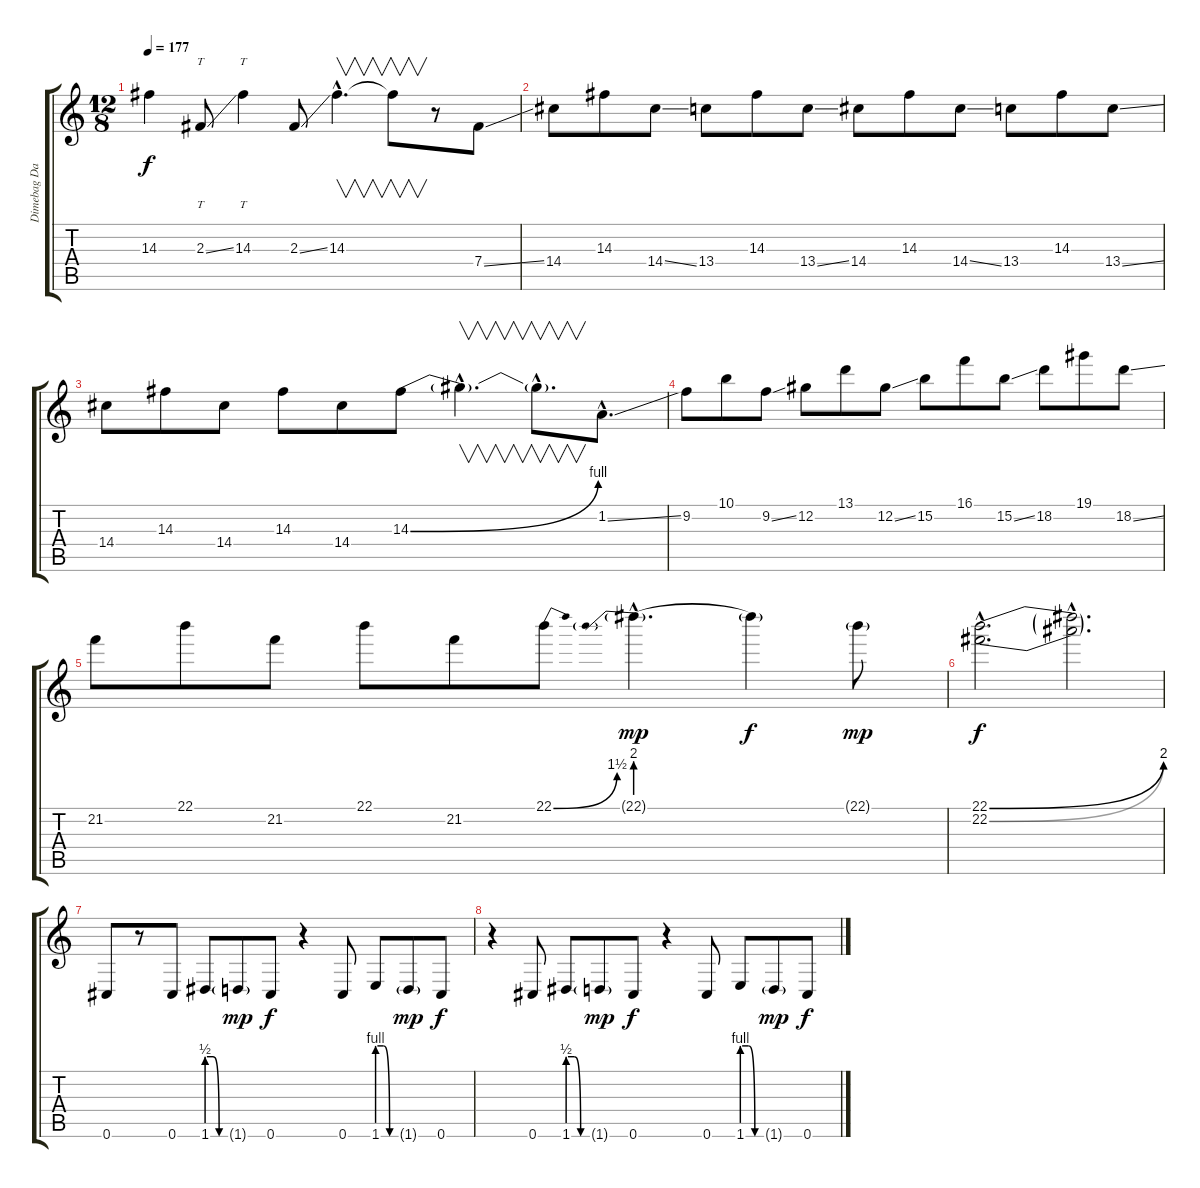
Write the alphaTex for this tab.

\track ("Dimebag Darrell" "Dimebag Da") {instrument distortionguitar}
\staff {score tabs}
\tuning (Db4 Ab3 E3 B2 Gb2 Db2) {hide}
\ts (12 8)
\tempo 177
\clef g2
\ks c
14.3.4{dy f} 2.3{ss}.8{tt} 14.3.4{tt} 2.3{ss}.8 14.3{hac}.4{v d} 14.3{t}.8{v} r.8 7.4{ss}.8 |
14.4.8 14.3.8 14.4{ss}.8 13.4.8 14.3.8 13.4{ss}.8 14.4.8 14.3.8 14.4{ss}.8 13.4.8 14.3.8 13.4{ss}.8 |
14.4.8 14.3.8 14.4.8 14.3.8 14.4.8 14.3{be (bend 0 0 60 4)}.8 14.3{hac t}.4{v d} 14.3{hac t}.8{v d} 1.2{ss hac}.8{d} |
9.2.8 10.1.8 9.2{ss}.8 12.2.8 13.1.8 12.2{ss}.8 15.2.8 16.1.8 15.2{ss}.8 18.2.8 19.1.8 18.2{ss}.8 |
21.2.8 22.1.8 21.2.8 22.1.8 21.2.8 22.1{be (bend 0 0 60 6)}.8 22.1{be (prebend 0 8 60 8) g hac}.4{d dy mp} 22.1{t}.4{dy f} 22.1{g}.8{dy mp} |
(22.1{be (bend 0 0 60 8) hac} 22.2{be (bend 0 0 60 8) hac}).2{d dy f} (22.1{hac t} 22.2{hac t}).2{d} |
0.6.8 r.8 0.6.8 1.6{be (custom 0 2 20 2 40 0 60 0)}.8 1.6{g}.8{dy mp} 0.6.8{dy f} r.4 0.6.8 1.6{be (custom 0 4 20 4 40 0 60 0)}.8 1.6{g}.8{dy mp} 0.6.8{dy f} |
r.4 0.6.8 1.6{be (custom 0 2 20 2 40 0 60 0)}.8 1.6{g}.8{dy mp} 0.6.8{dy f} r.4 0.6.8 1.6{be (custom 0 4 20 4 40 0 60 0)}.8 1.6{g}.8{dy mp} 0.6.8{dy f}
